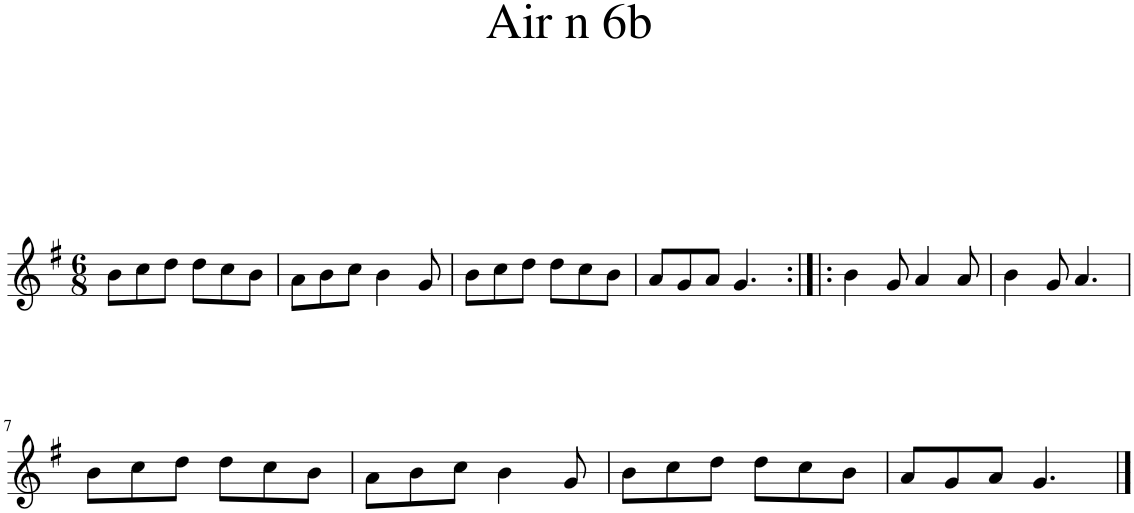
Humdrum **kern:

**kern
*part1
*staff1
*I"Piano
*I'Pno.
*clefG2
*k[f#]
*M6/8
=1
8b\L
8cc\
8dd\J
8dd\L
8cc\
8b\J
=2
8a\L
8b\
8cc\J
4b\
8g/
=3
8b\L
8cc\
8dd\J
8dd\L
8cc\
8b\J
=4
8a/L
8g/
8a/J
4.g/
=5:|!|:
4b\
8g/
4a/
8a/
=6
4b\
8g/
4.a/
!!LO:LB:g=z
=7
8b\L
8cc\
8dd\J
8dd\L
8cc\
8b\J
=8
8a\L
8b\
8cc\J
4b\
8g/
=9
8b\L
8cc\
8dd\J
8dd\L
8cc\
8b\J
=10
8a/L
8g/
8a/J
4.g/
==
*-
